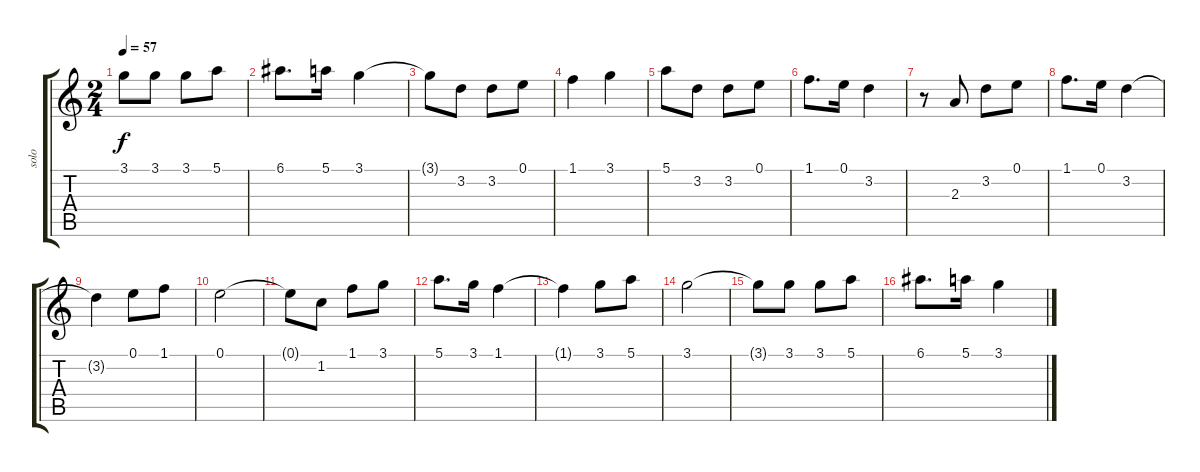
\track ("solo" "solo") {instrument acousticguitarnylon}
\staff {score tabs}
\tuning (E4 B3 G3 D3 A2 E2) {hide}
\ts (2 4)
\tempo 57
\clef g2
\ks c
3.1{t}.8{dy f} 3.1.8 3.1.8 5.1.8 |
6.1.8{d} 5.1.16 3.1.4 |
3.1{t}.8 3.2.8 3.2.8 0.1.8 |
1.1.4 3.1.4 |
5.1.8 3.2.8 3.2.8 0.1.8 |
1.1.8{d} 0.1.16 3.2.4 |
r.8 2.3.8{volume 16} 3.2.8 0.1.8 |
1.1.8{d volume 15} 0.1.16 3.2.4 |
3.2{t}.4 0.1.8 1.1.8 |
0.1.2 |
0.1{t}.8 1.2.8 1.1.8 3.1.8 |
5.1.8{d} 3.1.16 1.1.4 |
1.1{t}.4 3.1.8 5.1.8 |
3.1.2 |
3.1{t}.8 3.1.8 3.1.8 5.1.8 |
6.1.8{d} 5.1.16 3.1.4
